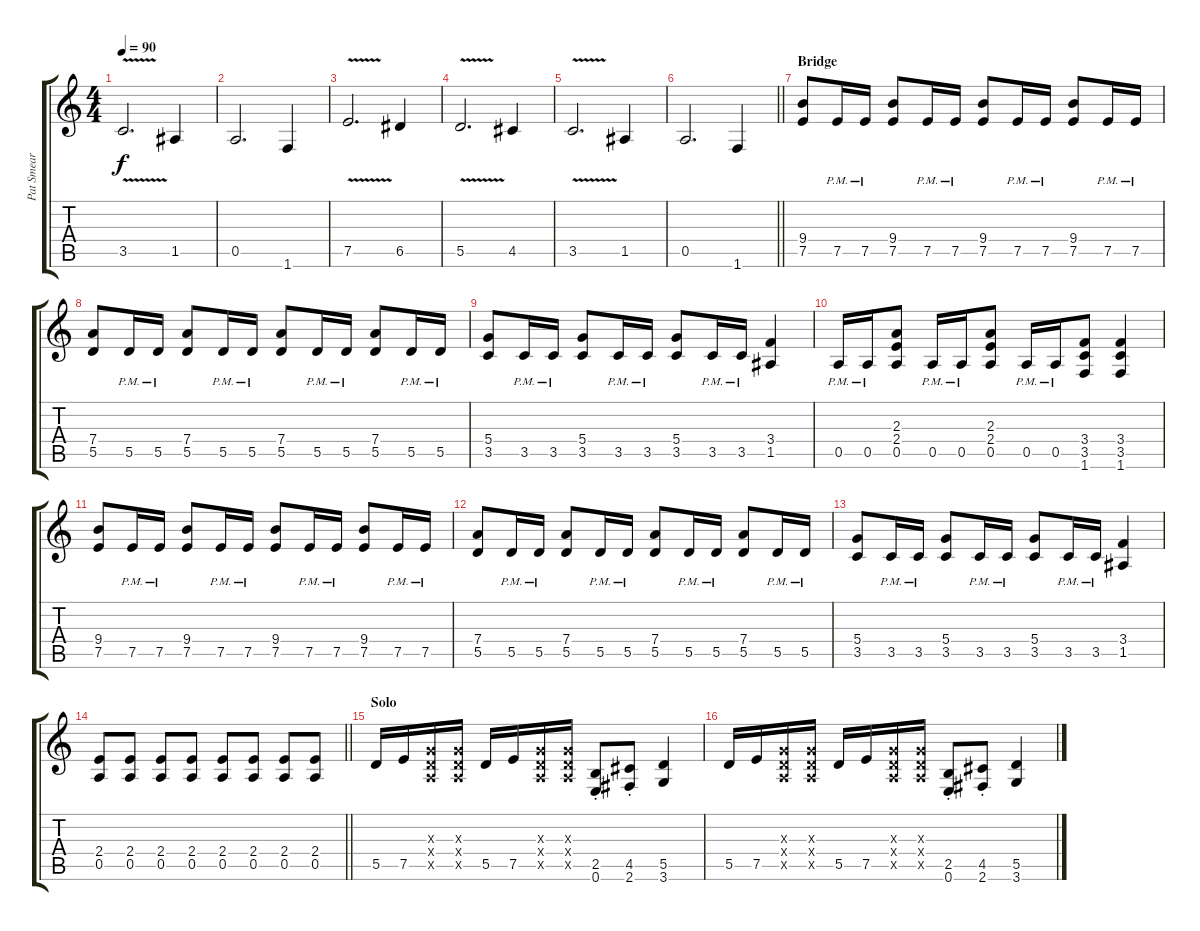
\track ("Pat Smear" "Pat Smear") {instrument overdrivenguitar}
\staff {score tabs}
\tuning (E4 B3 G3 D3 A2 E2) {hide}
\ts (4 4)
\tempo 90
\clef g2
\ks c
3.5{v}.2{d dy f} 1.5.4 |
0.5.2{d} 1.6.4 |
7.5{v}.2{d} 6.5.4 |
5.5{v}.2{d} 4.5.4 |
3.5{v}.2{d} 1.5.4 |
\barLineRight lightlight
0.5.2{d} 1.6.4 |
\section ("" "Bridge")
(9.4 7.5).8 7.5{pm}.16 7.5{pm}.16 (9.4 7.5).8 7.5{pm}.16 7.5{pm}.16 (9.4 7.5).8 7.5{pm}.16 7.5{pm}.16 (9.4 7.5).8 7.5{pm}.16 7.5{pm}.16 |
(7.4 5.5).8 5.5{pm}.16 5.5{pm}.16 (7.4 5.5).8 5.5{pm}.16 5.5{pm}.16 (7.4 5.5).8 5.5{pm}.16 5.5{pm}.16 (7.4 5.5).8 5.5{pm}.16 5.5{pm}.16 |
(5.4 3.5).8 3.5{pm}.16 3.5{pm}.16 (5.4 3.5).8 3.5{pm}.16 3.5{pm}.16 (5.4 3.5).8 3.5{pm}.16 3.5{pm}.16 (3.4 1.5).4 |
0.5{pm}.16 0.5{pm}.16 (2.3 2.4 0.5).8 0.5{pm}.16 0.5{pm}.16 (2.3 2.4 0.5).8 0.5{pm}.16 0.5{pm}.16 (3.4 3.5 1.6).8 (3.4 3.5 1.6).4 |
(9.4 7.5).8 7.5{pm}.16 7.5{pm}.16 (9.4 7.5).8 7.5{pm}.16 7.5{pm}.16 (9.4 7.5).8 7.5{pm}.16 7.5{pm}.16 (9.4 7.5).8 7.5{pm}.16 7.5{pm}.16 |
(7.4 5.5).8 5.5{pm}.16 5.5{pm}.16 (7.4 5.5).8 5.5{pm}.16 5.5{pm}.16 (7.4 5.5).8 5.5{pm}.16 5.5{pm}.16 (7.4 5.5).8 5.5{pm}.16 5.5{pm}.16 |
(5.4 3.5).8 3.5{pm}.16 3.5{pm}.16 (5.4 3.5).8 3.5{pm}.16 3.5{pm}.16 (5.4 3.5).8 3.5{pm}.16 3.5{pm}.16 (3.4 1.5).4 |
\barLineRight lightlight
(2.4 0.5).8 (2.4 0.5).8 (2.4 0.5).8 (2.4 0.5).8 (2.4 0.5).8 (2.4 0.5).8 (2.4 0.5).8 (2.4 0.5).8 |
\section ("" "Solo")
5.5.16 7.5.16 (0.3{x} 0.4{x} 0.5{x}).16 (0.3{x} 0.4{x} 0.5{x}).16 5.5.16 7.5.16 (0.3{x} 0.4{x} 0.5{x}).16 (0.3{x} 0.4{x} 0.5{x}).16 (2.5{st} 0.6{st}).8 (4.5{st} 2.6{st}).8 (5.5 3.6).4 |
5.5.16 7.5.16 (0.3{x} 0.4{x} 0.5{x}).16 (0.3{x} 0.4{x} 0.5{x}).16 5.5.16 7.5.16 (0.3{x} 0.4{x} 0.5{x}).16 (0.3{x} 0.4{x} 0.5{x}).16 (2.5{st} 0.6{st}).8 (4.5{st} 2.6{st}).8 (5.5 3.6).4
